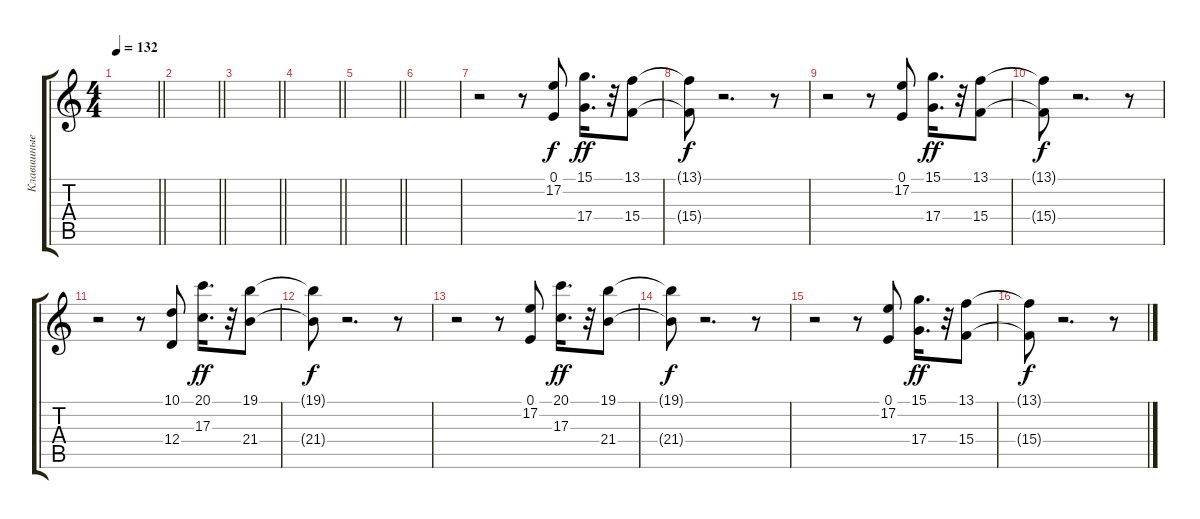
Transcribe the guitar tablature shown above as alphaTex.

\track ("Клавишные" "Клавишные") {instrument electricgrandpiano}
\staff {score tabs}
\tuning (E4 B3 G3 D3 A2 E2) {hide}
\ts (4 4)
\tempo 132
\clef g2
\barLineRight lightlight
\ks c
|
\barLineRight lightlight
|
\barLineRight lightlight
|
\barLineRight lightlight
|
\barLineRight lightlight
|
|
r.2 r.8 (0.1 17.2).8 (15.1 17.4).16{d dy ff} r.32 (13.1 15.4).8 |
(13.1{t} 15.4{t}).8{dy f} r.2{d} r.8 |
r.2 r.8 (0.1 17.2).8 (15.1 17.4).16{d dy ff} r.32 (13.1 15.4).8 |
(13.1{t} 15.4{t}).8{dy f} r.2{d} r.8 |
r.2 r.8 (10.1 12.4).8 (20.1 17.3).16{d dy ff} r.32 (19.1 21.4).8 |
(19.1{t} 21.4{t}).8{dy f} r.2{d} r.8 |
r.2 r.8 (0.1 17.2).8 (20.1 17.3).16{d dy ff} r.32 (19.1 21.4).8 |
(19.1{t} 21.4{t}).8{dy f} r.2{d} r.8 |
r.2 r.8 (0.1 17.2).8 (15.1 17.4).16{d dy ff} r.32 (13.1 15.4).8 |
(13.1{t} 15.4{t}).8{dy f} r.2{d} r.8
